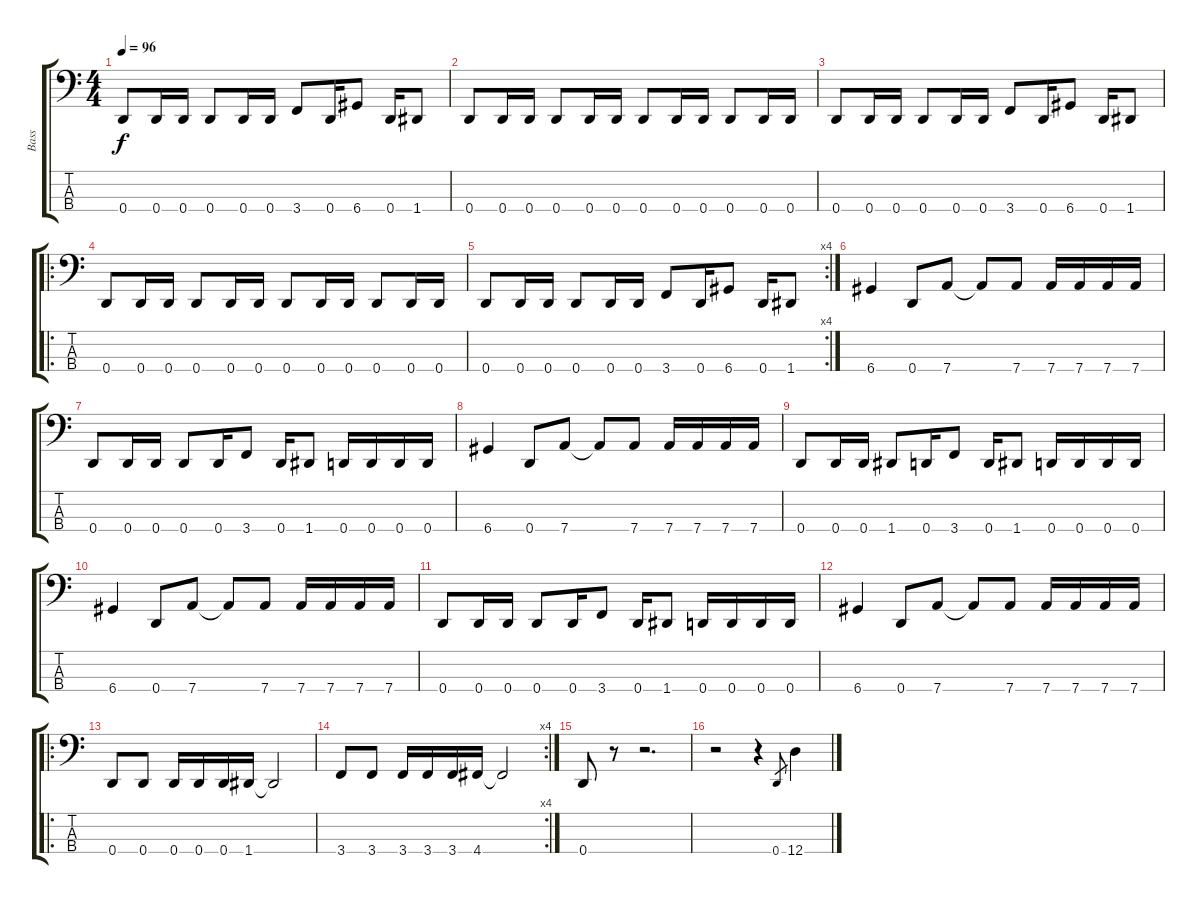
\track ("Bass" "Bass") {instrument electricbasspick}
\staff {score tabs}
\tuning (F2 C2 G1 D1) {hide}
\ts (4 4)
\tempo 96
\clef f4
\ks c
0.4.8{dy f} 0.4.16 0.4.16 0.4.8 0.4.16 0.4.16 3.4.8 0.4.16 6.4.8 0.4.16 1.4.8 |
0.4.8 0.4.16 0.4.16 0.4.8 0.4.16 0.4.16 0.4.8 0.4.16 0.4.16 0.4.8 0.4.16 0.4.16 |
0.4.8 0.4.16 0.4.16 0.4.8 0.4.16 0.4.16 3.4.8 0.4.16 6.4.8 0.4.16 1.4.8 |
\ro
0.4.8 0.4.16 0.4.16 0.4.8 0.4.16 0.4.16 0.4.8 0.4.16 0.4.16 0.4.8 0.4.16 0.4.16 |
\rc 4
0.4.8 0.4.16 0.4.16 0.4.8 0.4.16 0.4.16 3.4.8 0.4.16 6.4.8 0.4.16 1.4.8 |
6.4.4 0.4.8 7.4.8 7.4{t}.8 7.4.8 7.4.16 7.4.16 7.4.16 7.4.16 |
0.4.8 0.4.16 0.4.16 0.4.8 0.4.16 3.4.8 0.4.16 1.4.8 0.4.16 0.4.16 0.4.16 0.4.16 |
6.4.4 0.4.8 7.4.8 7.4{t}.8 7.4.8 7.4.16 7.4.16 7.4.16 7.4.16 |
0.4.8 0.4.16 0.4.16 1.4.8 0.4.16 3.4.8 0.4.16 1.4.8 0.4.16 0.4.16 0.4.16 0.4.16 |
6.4.4 0.4.8 7.4.8 7.4{t}.8 7.4.8 7.4.16 7.4.16 7.4.16 7.4.16 |
0.4.8 0.4.16 0.4.16 0.4.8 0.4.16 3.4.8 0.4.16 1.4.8 0.4.16 0.4.16 0.4.16 0.4.16 |
6.4.4 0.4.8 7.4.8 7.4{t}.8 7.4.8 7.4.16 7.4.16 7.4.16 7.4.16 |
\ro
0.4.8 0.4.8 0.4.16 0.4.16 0.4.16 1.4.16 1.4{t}.2 |
\rc 4
3.4.8 3.4.8 3.4.16 3.4.16 3.4.16 4.4.16 4.4{t}.2 |
0.4.8 r.8 r.2{d} |
r.2 r.4 0.4.8{gr} 12.4{ss}.4
